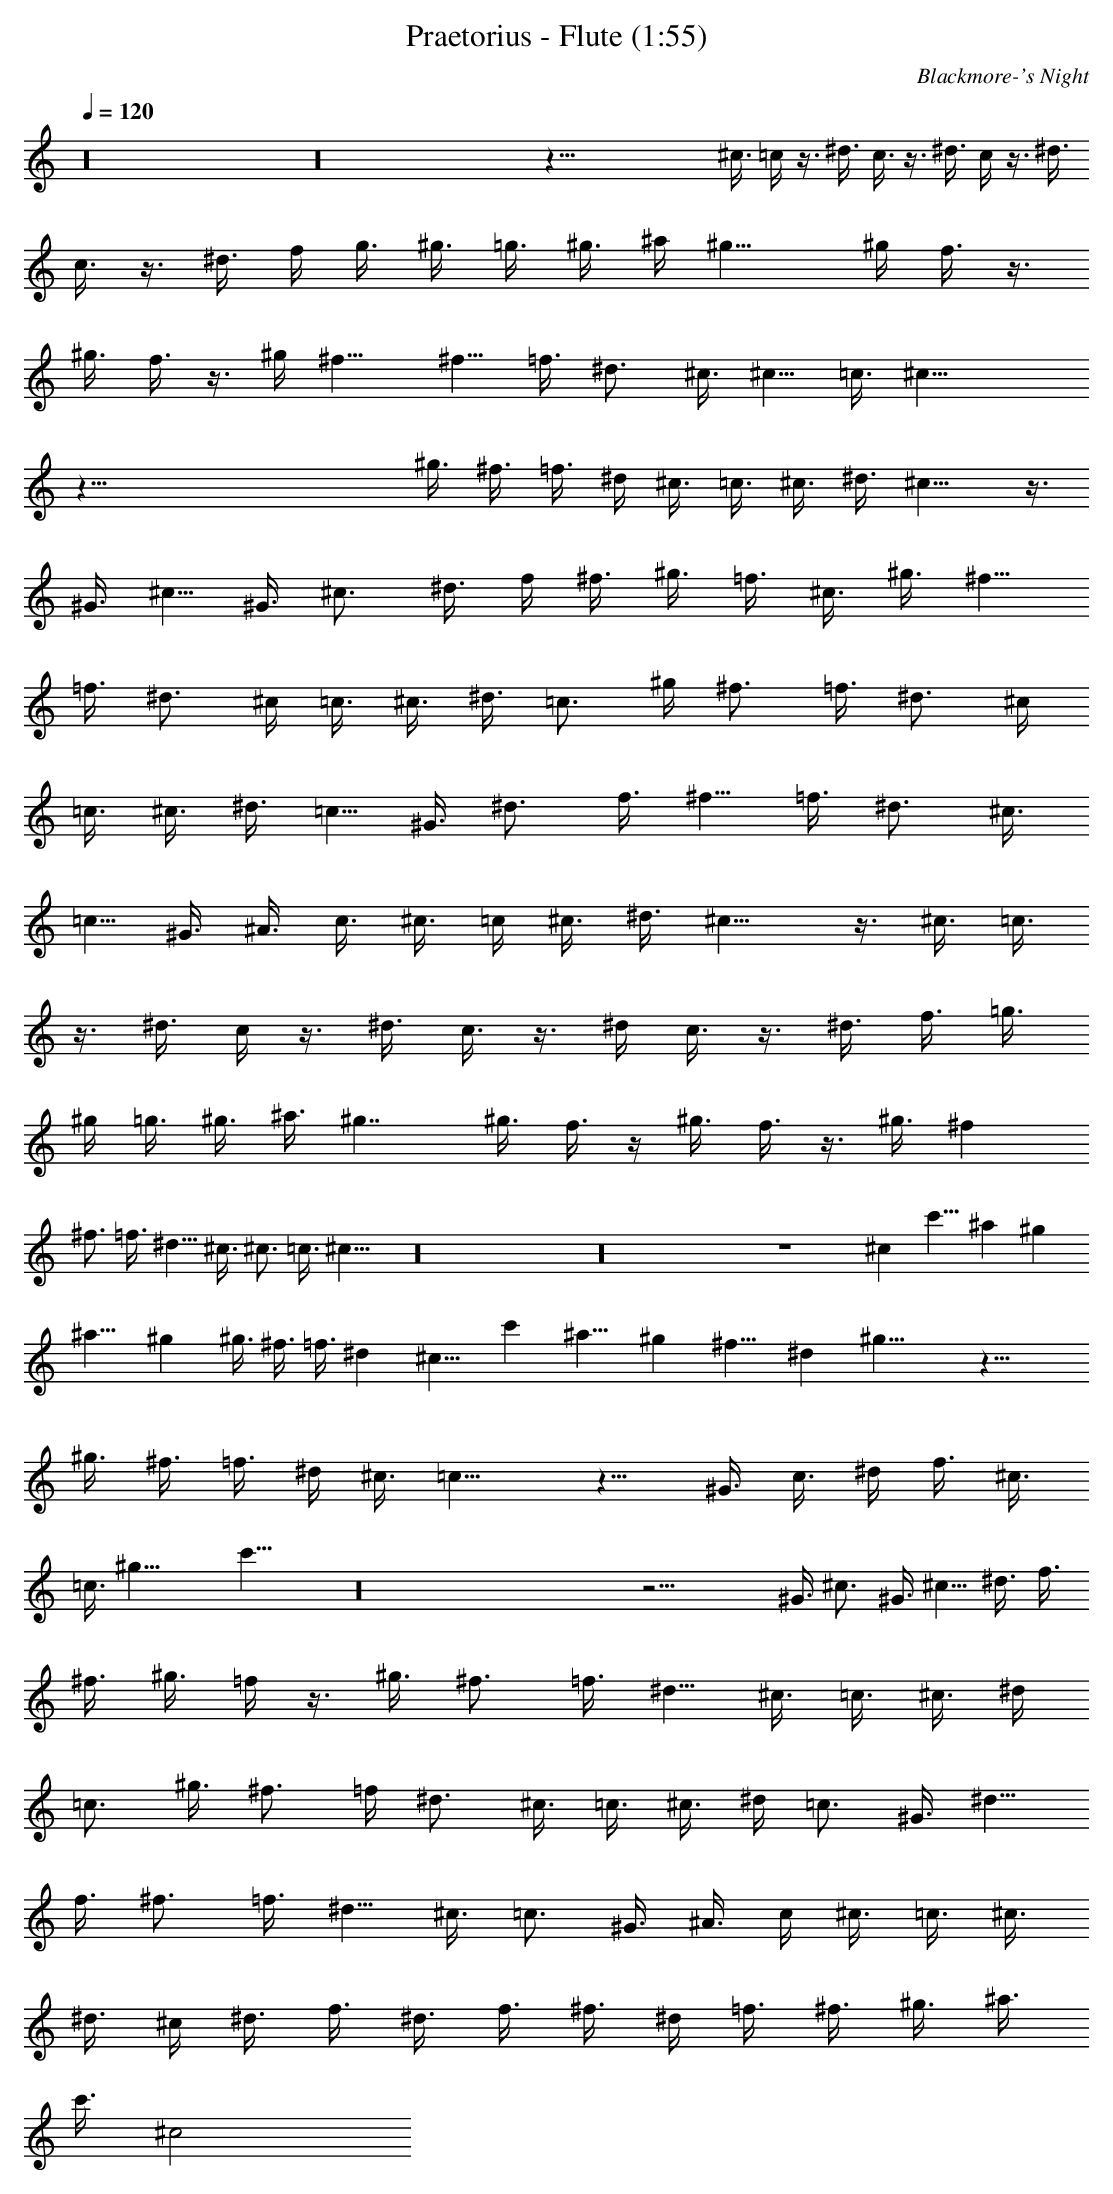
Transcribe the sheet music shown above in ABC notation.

X:1
T:Praetorius - Flute (1:55)
C:Blackmore-'s Night
L:1/4
Q:120
K:C
z16 z16 z83/8 ^c3/8 =c/4 z3/8 ^d3/8 c3/8 z3/8 ^d3/8 c/4 z3/8 ^d3/8
c3/8 z3/8 ^d3/8 f/4 g3/8 ^g3/8 =g3/8 ^g3/8 ^a/4 ^g15/8 ^g/4 f3/8 z3/8
^g3/8 f3/8 z3/8 ^g/4 ^f9/8 ^f5/8 =f3/8 ^d3/4 ^c3/8 ^c5/8 =c3/8 ^c17/8
z113/8 ^g3/8 ^f3/8 =f3/8 ^d/4 ^c3/8 =c3/8 ^c3/8 ^d3/8 ^c11/8 z3/8
^G3/8 ^c5/8 ^G3/8 ^c3/4 ^d3/8 f/4 ^f3/8 ^g3/8 =f3/8 ^c3/8 ^g3/8 ^f5/8
=f3/8 ^d3/4 ^c/4 =c3/8 ^c3/8 ^d3/8 =c3/4 ^g/4 ^f3/4 =f3/8 ^d3/4 ^c/4
=c3/8 ^c3/8 ^d3/8 =c5/8 ^G3/8 ^d3/4 f3/8 ^f5/8 =f3/8 ^d3/4 ^c3/8
=c5/8 ^G3/8 ^A3/8 c3/8 ^c3/8 =c/4 ^c3/8 ^d3/8 ^c11/8 z3/8 ^c3/8 =c3/8
z3/8 ^d3/8 c/4 z3/8 ^d3/8 c3/8 z3/8 ^d/4 c3/8 z3/8 ^d3/8 f3/8 =g3/8
^g/4 =g3/8 ^g3/8 ^a3/8 ^g7/4 ^g3/8 f3/8 z/4 ^g3/8 f3/8 z3/8 ^g3/8 ^f
^f3/4 =f3/8 ^d5/8 ^c3/8 ^c3/4 =c3/8 ^c17/8 z16 z16 z4 ^c c'9/8 ^a ^g
^a9/8 ^g ^g3/8 ^f3/8 =f3/8 ^d ^c9/8 c' ^a9/8 ^g ^f9/8 ^d ^g17/8 z17/8
^g3/8 ^f3/8 =f3/8 ^d/4 ^c3/8 =c11/8 z9/8 ^G3/8 c3/8 ^d/4 f3/8 ^c3/8
=c3/8 ^g17/8 c'17/8 z16 z19/4 ^G3/8 ^c3/4 ^G3/8 ^c5/8 ^d3/8 f3/8
^f3/8 ^g3/8 =f/4 z3/8 ^g3/8 ^f3/4 =f3/8 ^d5/8 ^c3/8 =c3/8 ^c3/8 ^d/4
=c3/4 ^g3/8 ^f3/4 =f/4 ^d3/4 ^c3/8 =c3/8 ^c3/8 ^d/4 =c3/4 ^G3/8 ^d5/8
f3/8 ^f3/4 =f3/8 ^d5/8 ^c3/8 =c3/4 ^G3/8 ^A3/8 c/4 ^c3/8 =c3/8 ^c3/8
^d3/8 ^c/4 ^d3/8 f3/8 ^d3/8 f3/8 ^f3/8 ^d/4 =f3/8 ^f3/8 ^g3/8 ^a3/8
c'3/8 ^c2
